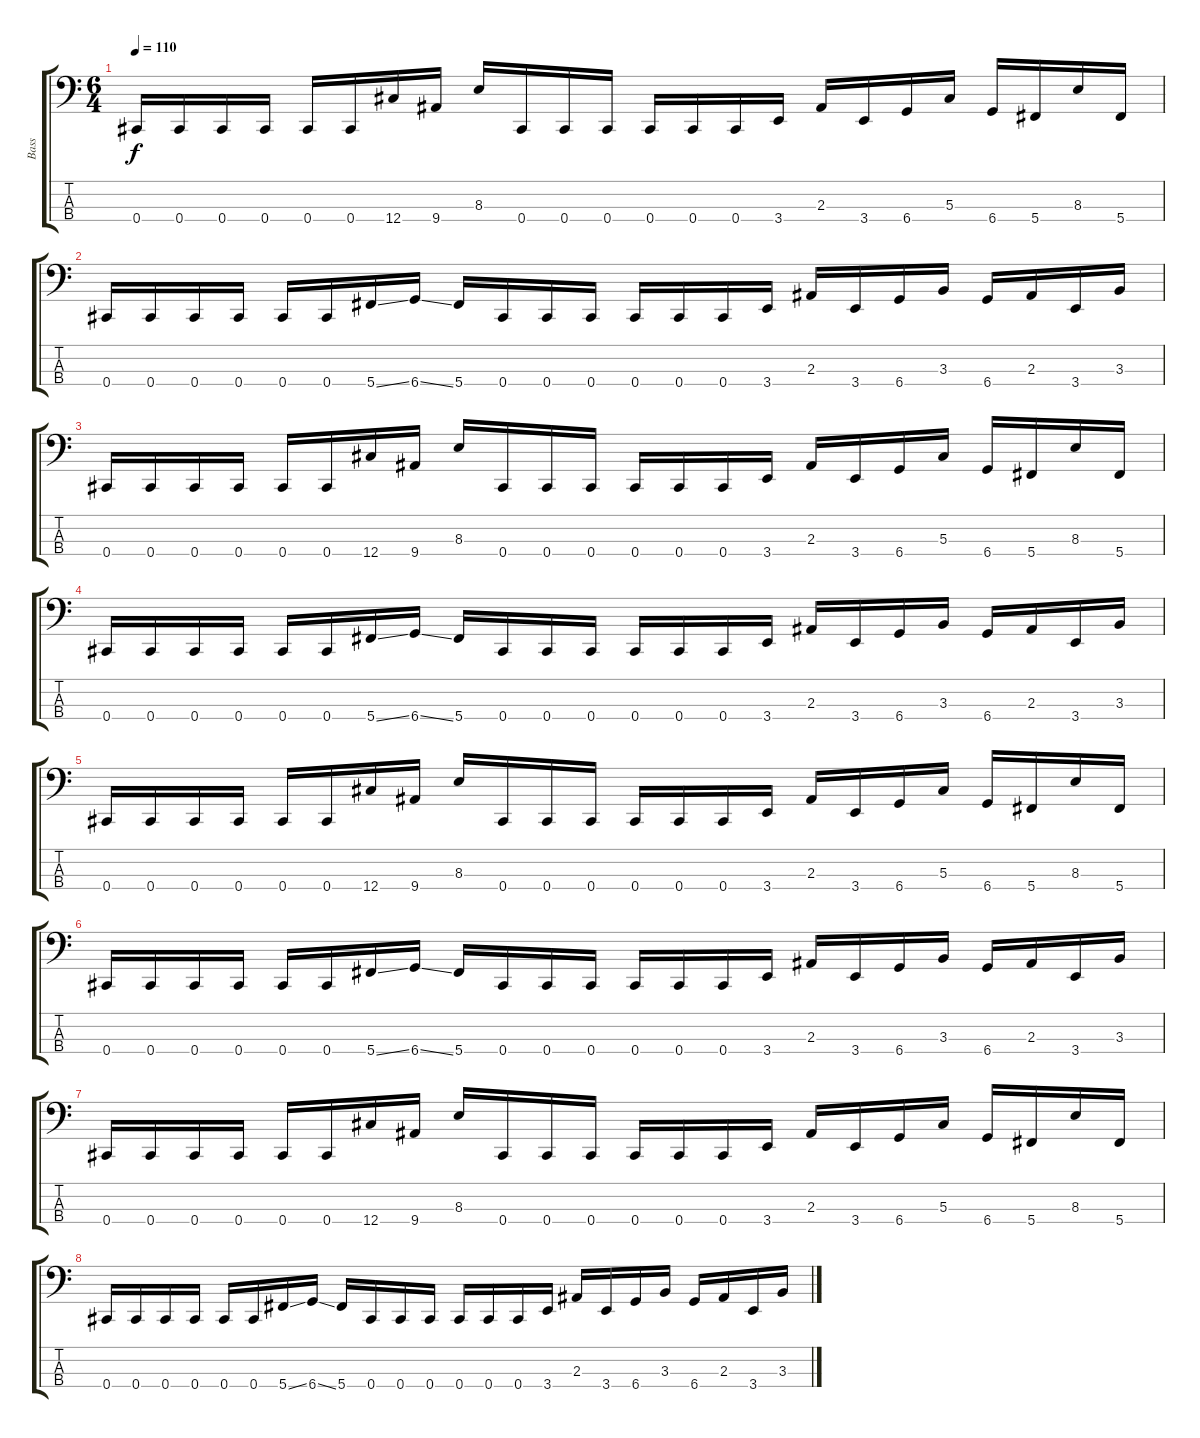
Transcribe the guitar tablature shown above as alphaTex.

\track ("Bass" "Bass") {instrument electricbassfinger}
\staff {score tabs}
\tuning (Gb2 Db2 Ab1 Db1) {hide}
\ts (6 4)
\tempo 110
\clef f4
\ks c
0.4.16{dy f} 0.4.16 0.4.16 0.4.16 0.4.16 0.4.16 12.4.16 9.4.16 8.3.16 0.4.16 0.4.16 0.4.16 0.4.16 0.4.16 0.4.16 3.4.16 2.3.16 3.4.16 6.4.16 5.3.16 6.4.16 5.4.16 8.3.16 5.4.16 |
0.4.16 0.4.16 0.4.16 0.4.16 0.4.16 0.4.16 5.4{ss}.16 6.4{ss}.16 5.4.16 0.4.16 0.4.16 0.4.16 0.4.16 0.4.16 0.4.16 3.4.16 2.3.16 3.4.16 6.4.16 3.3.16 6.4.16 2.3.16 3.4.16 3.3.16 |
0.4.16 0.4.16 0.4.16 0.4.16 0.4.16 0.4.16 12.4.16 9.4.16 8.3.16 0.4.16 0.4.16 0.4.16 0.4.16 0.4.16 0.4.16 3.4.16 2.3.16 3.4.16 6.4.16 5.3.16 6.4.16 5.4.16 8.3.16 5.4.16 |
0.4.16 0.4.16 0.4.16 0.4.16 0.4.16 0.4.16 5.4{ss}.16 6.4{ss}.16 5.4.16 0.4.16 0.4.16 0.4.16 0.4.16 0.4.16 0.4.16 3.4.16 2.3.16 3.4.16 6.4.16 3.3.16 6.4.16 2.3.16 3.4.16 3.3.16 |
0.4.16 0.4.16 0.4.16 0.4.16 0.4.16 0.4.16 12.4.16 9.4.16 8.3.16 0.4.16 0.4.16 0.4.16 0.4.16 0.4.16 0.4.16 3.4.16 2.3.16 3.4.16 6.4.16 5.3.16 6.4.16 5.4.16 8.3.16 5.4.16 |
0.4.16 0.4.16 0.4.16 0.4.16 0.4.16 0.4.16 5.4{ss}.16 6.4{ss}.16 5.4.16 0.4.16 0.4.16 0.4.16 0.4.16 0.4.16 0.4.16 3.4.16 2.3.16 3.4.16 6.4.16 3.3.16 6.4.16 2.3.16 3.4.16 3.3.16 |
0.4.16 0.4.16 0.4.16 0.4.16 0.4.16 0.4.16 12.4.16 9.4.16 8.3.16 0.4.16 0.4.16 0.4.16 0.4.16 0.4.16 0.4.16 3.4.16 2.3.16 3.4.16 6.4.16 5.3.16 6.4.16 5.4.16 8.3.16 5.4.16 |
0.4.16 0.4.16 0.4.16 0.4.16 0.4.16 0.4.16 5.4{ss}.16 6.4{ss}.16 5.4.16 0.4.16 0.4.16 0.4.16 0.4.16 0.4.16 0.4.16 3.4.16 2.3.16 3.4.16 6.4.16 3.3.16 6.4.16 2.3.16 3.4.16 3.3.16
